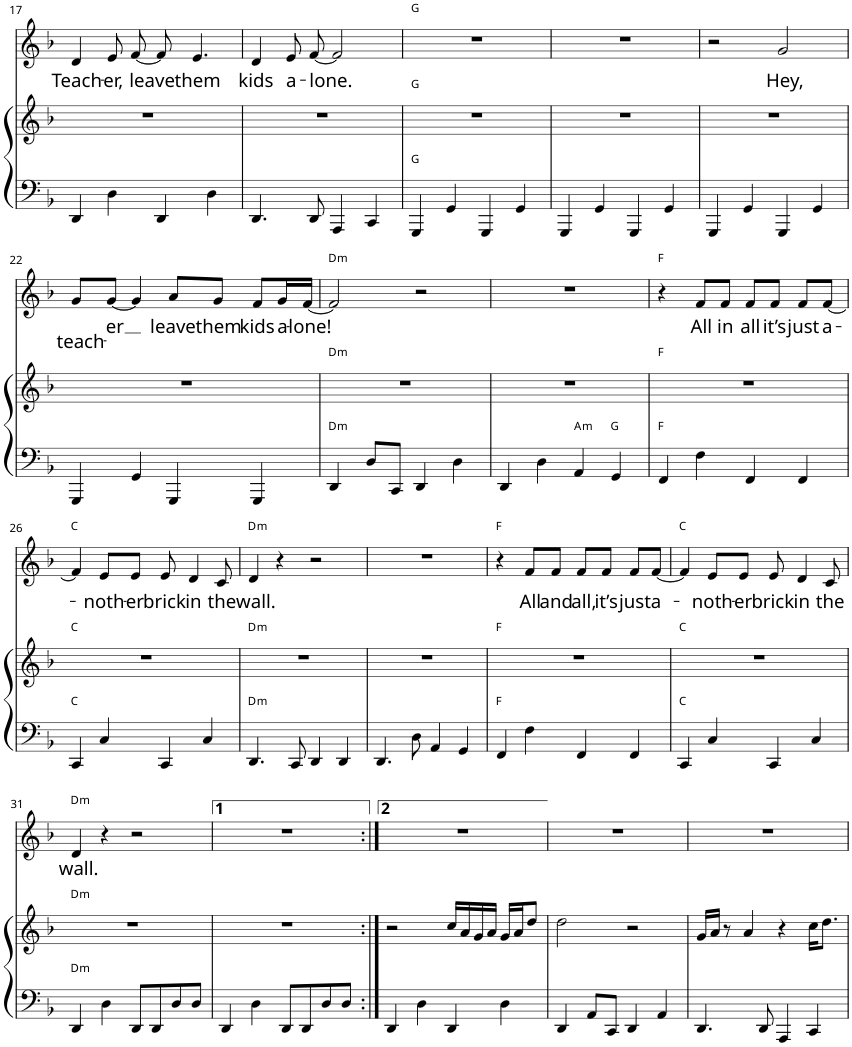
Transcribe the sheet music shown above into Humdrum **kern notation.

**kern	**kern	**harte	**kern	**text	**harte
*part2	*part2	*part2	*part1	*part1	*part1
*staff3	*staff2	*	*staff1	*staff1	*
*I"Klavier	*	*	*I"Voice	*	*
!!LO:PB:g=z
*clefF4	*clefG2	*	*clefG2	*	*
*k[b-]	*k[b-]	*	*k[b-]	*	*
*F:	*F:	*	*F:	*	*
*M4/4	*M4/4	*	*M4/4	*	*
=17	=17	=17	=17	=17	=17
!	!	!	!	!LO:LY:b	!
4DD/	1r	.	4d/	Teach-	.
!	!	!	!	!LO:LY:b	!
4D\	.	.	8e/	-er,	.
!	!	!	!	!LO:LY:b	!
.	.	.	[8f/	leave	.
4DD/	.	.	8f/]	.	.
!	!	!	!	!LO:LY:b	!
.	.	.	4.e/	them	.
4D\	.	.	.	.	.
=18	=18	=18	=18	=18	=18
!	!	!	!	!LO:LY:b	!
4.DD/	1r	.	4d/	kids	.
!	!	!	!	!LO:LY:b	!
.	.	.	8e/	a-	.
!	!	!	!	!LO:LY:b	!
8DD/	.	.	[8f/	-lone.	.
4AAA/	.	.	2f/]	.	.
4CC/	.	.	.	.	.
=19	=19	=19	=19	=19	=19
4GGG/	1r	G:maj G:maj	1r	.	G:maj
4GG/	.	.	.	.	.
4GGG/	.	.	.	.	.
4GG/	.	.	.	.	.
=20	=20	=20	=20	=20	=20
4GGG/	1r	.	1r	.	.
4GG/	.	.	.	.	.
4GGG/	.	.	.	.	.
4GG/	.	.	.	.	.
=21	=21	=21	=21	=21	=21
4GGG/	1r	.	2r	.	.
4GG/	.	.	.	.	.
!	!	!	!	!LO:LY:b	!
4GGG/	.	.	2g/	Hey,	.
4GG/	.	.	.	.	.
!!LO:LB:g=z
=22	=22	=22	=22	=22	=22
!	!	!	!	!LO:LY:b	!
4GGG/	1r	.	8g/L	teach-	.
!	!	!	!	!LO:LY:b	!
.	.	.	[8g/J	-er	.
4GG/	.	.	4g/]	.	.
!	!	!	!	!LO:LY:b	!
4GGG/	.	.	8a/L	leave	.
!	!	!	!	!LO:LY:b	!
.	.	.	8g/J	them	.
!	!	!	!	!LO:LY:b	!
4GGG/	.	.	8f/L	kids	.
!	!	!	!	!LO:LY:b	!
.	.	.	16g/L	a-	.
!	!	!	!	!LO:LY:b	!
.	.	.	[16f/JJ	-lone!	.
=23	=23	=23	=23	=23	=23
!	!	!LO:H:n=1:kt=m	!	!	!
!	!	!LO:H:n=2:kt=m	!	!	!LO:H:kt=m
4DD/	1r	D:min D:min	2f/]	.	D:min
8D/L	.	.	.	.	.
8CC/J	.	.	.	.	.
4DD/	.	.	2r	.	.
4D\	.	.	.	.	.
=24	=24	=24	=24	=24	=24
*	*^	*	*	*	*
*	*	*^	*	*	*	*
4DD/	1r	2ryy	2.ryy	.	1r	.	.
4D\	.	.	.	.	.	.	.
!	!	!	!	!LO:H:kt=m	!	!	!
4AA/	.	2ryy	.	A:min	.	.	.
4GG/	.	.	4ryy	G:maj	.	.	.
*	*v	*v	*v	*	*	*	*
=25	=25	=25	=25	=25	=25
4FF/	1r	F:maj F:maj	4r	.	F:maj
!	!	!	!	!LO:LY:b	!
4F\	.	.	8f/L	All	.
!	!	!	!	!LO:LY:b	!
.	.	.	8f/J	in	.
!	!	!	!	!LO:LY:b	!
4FF/	.	.	8f/L	all	.
!	!	!	!	!LO:LY:b	!
.	.	.	8f/J	it’s	.
!	!	!	!	!LO:LY:b	!
4FF/	.	.	8f/L	just	.
!	!	!	!	!LO:LY:b	!
.	.	.	[8f/J	a-	.
!!LO:LB:g=z
=26	=26	=26	=26	=26	=26
4CC/	1r	C:maj C:maj	4f/]	.	C:maj
!	!	!	!	!LO:LY:b	!
4C/	.	.	8e/L	-noth-	.
!	!	!	!	!LO:LY:b	!
.	.	.	8e/J	-er	.
!	!	!	!	!LO:LY:b	!
4CC/	.	.	8e/	brick	.
!	!	!	!	!LO:LY:b	!
.	.	.	4d/	in	.
4C/	.	.	.	.	.
!	!	!	!	!LO:LY:b	!
.	.	.	8c/	the	.
=27	=27	=27	=27	=27	=27
!	!	!LO:H:n=1:kt=m	!	!LO:LY:b	!
!	!	!LO:H:n=2:kt=m	!	!	!LO:H:kt=m
4.DD/	1r	D:min D:min	4d/	wall.	D:min
.	.	.	4r	.	.
8CC/	.	.	.	.	.
4DD/	.	.	2r	.	.
4DD/	.	.	.	.	.
=28	=28	=28	=28	=28	=28
4.DD/	1r	.	1r	.	.
8D\	.	.	.	.	.
4AA/	.	.	.	.	.
4GG/	.	.	.	.	.
=29	=29	=29	=29	=29	=29
4FF/	1r	F:maj F:maj	4r	.	F:maj
!	!	!	!	!LO:LY:b	!
4F\	.	.	8f/L	All	.
!	!	!	!	!LO:LY:b	!
.	.	.	8f/J	and	.
!	!	!	!	!LO:LY:b	!
4FF/	.	.	8f/L	all,	.
!	!	!	!	!LO:LY:b	!
.	.	.	8f/J	it’s	.
!	!	!	!	!LO:LY:b	!
4FF/	.	.	8f/L	just	.
!	!	!	!	!LO:LY:b	!
.	.	.	[8f/J	a-	.
=30	=30	=30	=30	=30	=30
4CC/	1r	C:maj C:maj	4f/]	.	C:maj
!	!	!	!	!LO:LY:b	!
4C/	.	.	8e/L	-noth-	.
!	!	!	!	!LO:LY:b	!
.	.	.	8e/J	-er	.
!	!	!	!	!LO:LY:b	!
4CC/	.	.	8e/	brick	.
!	!	!	!	!LO:LY:b	!
.	.	.	4d/	in	.
4C/	.	.	.	.	.
!	!	!	!	!LO:LY:b	!
.	.	.	8c/	the	.
!!LO:LB:g=z
=31	=31	=31	=31	=31	=31
!	!	!LO:H:n=1:kt=m	!	!LO:LY:b	!
!	!	!LO:H:n=2:kt=m	!	!	!LO:H:kt=m
4DD/	1r	D:min D:min	4d/	wall.	D:min
4D\	.	.	4r	.	.
8DD/L	.	.	2r	.	.
8DD/	.	.	.	.	.
8D/	.	.	.	.	.
8D/J	.	.	.	.	.
=32	=32	=32	=32	=32	=32
4DD/	1r	.	1r	.	.
4D\	.	.	.	.	.
8DD/L	.	.	.	.	.
8DD/	.	.	.	.	.
8D/	.	.	.	.	.
8D/J	.	.	.	.	.
=33:|!	=33:|!	=33:|!	=33:|!	=33:|!	=33:|!
4DD/	2r	.	1r	.	.
4D\	.	.	.	.	.
4DD/	16cc/LL	.	.	.	.
.	16a/	.	.	.	.
.	16g/	.	.	.	.
.	16a/JJ	.	.	.	.
4D\	16g/LL	.	.	.	.
.	16a/J	.	.	.	.
.	8dd/J	.	.	.	.
=34	=34	=34	=34	=34	=34
4DD/	2dd\	.	1r	.	.
8AA/L	.	.	.	.	.
8CC/J	.	.	.	.	.
4DD/	2r	.	.	.	.
4AA/	.	.	.	.	.
=35	=35	=35	=35	=35	=35
4.DD/	16g/LL	.	1r	.	.
.	16a/JJ	.	.	.	.
.	8r	.	.	.	.
.	4a/	.	.	.	.
8DD/	.	.	.	.	.
4AAA/	4r	.	.	.	.
4CC/	16cc\KL	.	.	.	.
.	8.dd\J	.	.	.	.
=	=	=	=	=	=
*-	*-	*-	*-	*-	*-
